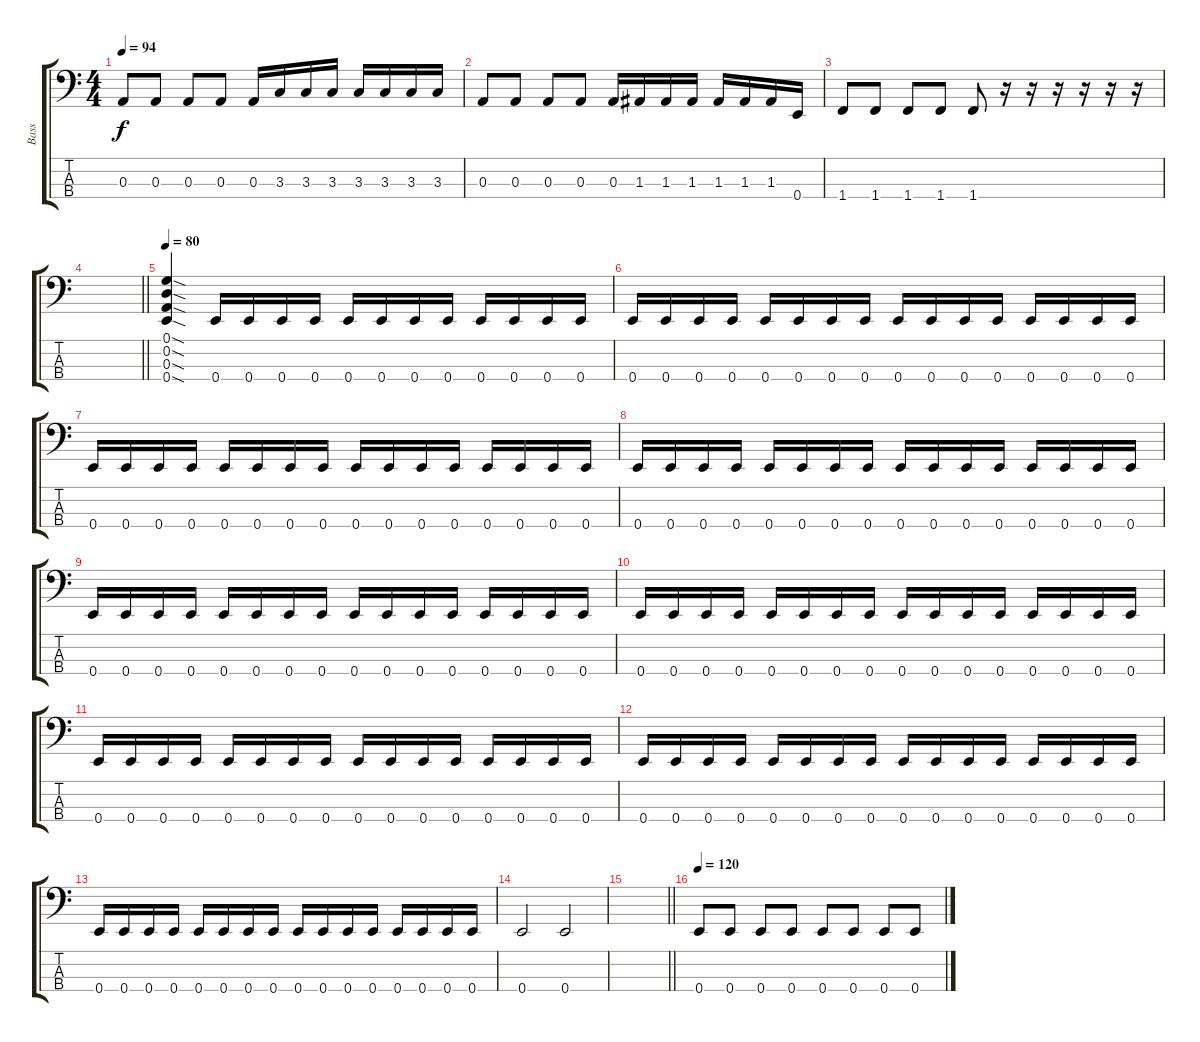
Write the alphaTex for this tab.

\track ("Bass" "Bass") {instrument electricbassfinger}
\staff {score tabs}
\tuning (G2 D2 A1 E1) {hide}
\ts (4 4)
\tempo 94
\clef f4
\ks c
0.3.8{dy f} 0.3.8 0.3.8 0.3.8 0.3.16 3.3.16 3.3.16 3.3.16 3.3.16 3.3.16 3.3.16 3.3.16 |
0.3.8 0.3.8 0.3.8 0.3.8 0.3.16 1.3.16 1.3.16 1.3.16 1.3.16 1.3.16 1.3.16 0.4.16 |
1.4.8 1.4.8 1.4.8 1.4.8 1.4.8 r.16 r.16 r.16 r.16 r.16 r.16 |
\barLineRight lightlight
|
\tempo 80
(0.1{sod} 0.2{sod} 0.3{sod} 0.4{sod}).4 0.4.16 0.4.16 0.4.16 0.4.16 0.4.16 0.4.16 0.4.16 0.4.16 0.4.16 0.4.16 0.4.16 0.4.16 |
0.4.16 0.4.16 0.4.16 0.4.16 0.4.16 0.4.16 0.4.16 0.4.16 0.4.16 0.4.16 0.4.16 0.4.16 0.4.16 0.4.16 0.4.16 0.4.16 |
0.4.16 0.4.16 0.4.16 0.4.16 0.4.16 0.4.16 0.4.16 0.4.16 0.4.16 0.4.16 0.4.16 0.4.16 0.4.16 0.4.16 0.4.16 0.4.16 |
0.4.16 0.4.16 0.4.16 0.4.16 0.4.16 0.4.16 0.4.16 0.4.16 0.4.16 0.4.16 0.4.16 0.4.16 0.4.16 0.4.16 0.4.16 0.4.16 |
0.4.16 0.4.16 0.4.16 0.4.16 0.4.16 0.4.16 0.4.16 0.4.16 0.4.16 0.4.16 0.4.16 0.4.16 0.4.16 0.4.16 0.4.16 0.4.16 |
0.4.16 0.4.16 0.4.16 0.4.16 0.4.16 0.4.16 0.4.16 0.4.16 0.4.16 0.4.16 0.4.16 0.4.16 0.4.16 0.4.16 0.4.16 0.4.16 |
0.4.16 0.4.16 0.4.16 0.4.16 0.4.16 0.4.16 0.4.16 0.4.16 0.4.16 0.4.16 0.4.16 0.4.16 0.4.16 0.4.16 0.4.16 0.4.16 |
0.4.16 0.4.16 0.4.16 0.4.16 0.4.16 0.4.16 0.4.16 0.4.16 0.4.16 0.4.16 0.4.16 0.4.16 0.4.16 0.4.16 0.4.16 0.4.16 |
0.4.16 0.4.16 0.4.16 0.4.16 0.4.16 0.4.16 0.4.16 0.4.16 0.4.16 0.4.16 0.4.16 0.4.16 0.4.16 0.4.16 0.4.16 0.4.16 |
0.4.2 0.4.2 |
\barLineRight lightlight
|
\tempo 120
0.4.8 0.4.8 0.4.8 0.4.8 0.4.8 0.4.8 0.4.8 0.4.8
